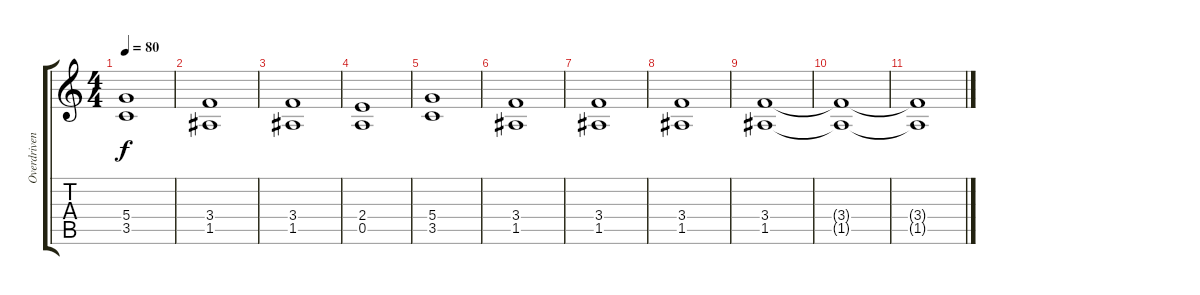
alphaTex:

\track ("Overdriven" "Overdriven") {instrument overdrivenguitar}
\staff {score tabs}
\tuning (E4 B3 G3 D3 A2 E2) {hide}
\ts (4 4)
\tempo 80
\clef g2
\ks c
(5.4 3.5).1{dy f} |
(3.4 1.5).1 |
(3.4 1.5).1 |
(2.4 0.5).1 |
(5.4 3.5).1 |
(3.4 1.5).1 |
(3.4 1.5).1 |
(3.4 1.5).1 |
(3.4 1.5).1 |
(3.4{t} 1.5{t}).1 |
(3.4{t} 1.5{t}).1
